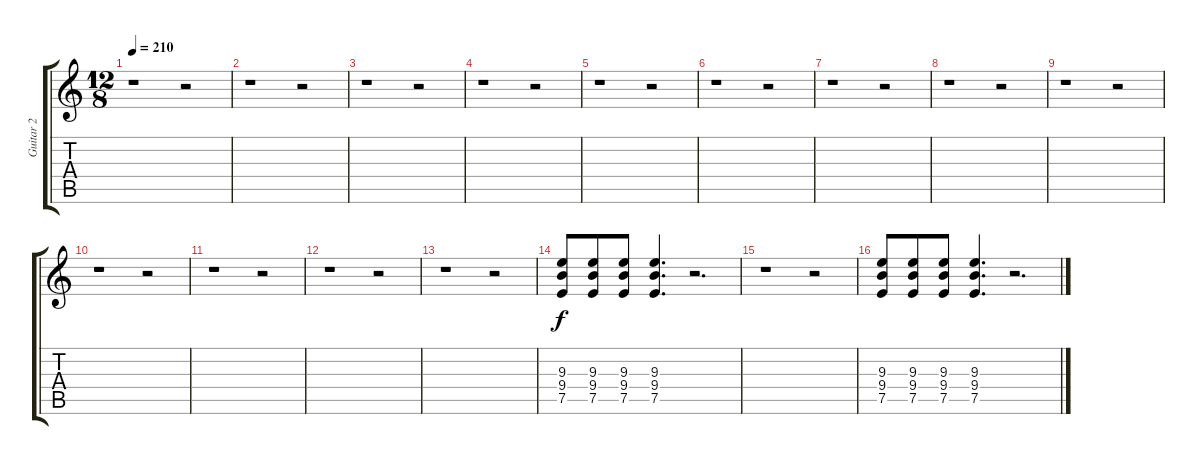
\track ("Guitar 2" "Guitar 2") {instrument overdrivenguitar}
\staff {score tabs}
\tuning (E4 B3 G3 D3 A2 E2) {hide}
\ts (12 8)
\tempo 210
\clef g2
\ks c
r.1{dy f} r.2 |
r.1 r.2 |
r.1 r.2 |
r.1 r.2 |
r.1 r.2 |
r.1 r.2 |
r.1 r.2 |
r.1 r.2 |
r.1 r.2 |
r.1 r.2 |
r.1 r.2 |
r.1 r.2 |
r.1 r.2 |
(9.3 9.4 7.5).8 (9.3 9.4 7.5).8 (9.3 9.4 7.5).8 (9.3 9.4 7.5).4{d} r.2{d} |
r.1 r.2 |
(9.3 9.4 7.5).8 (9.3 9.4 7.5).8 (9.3 9.4 7.5).8 (9.3 9.4 7.5).4{d} r.2{d}
